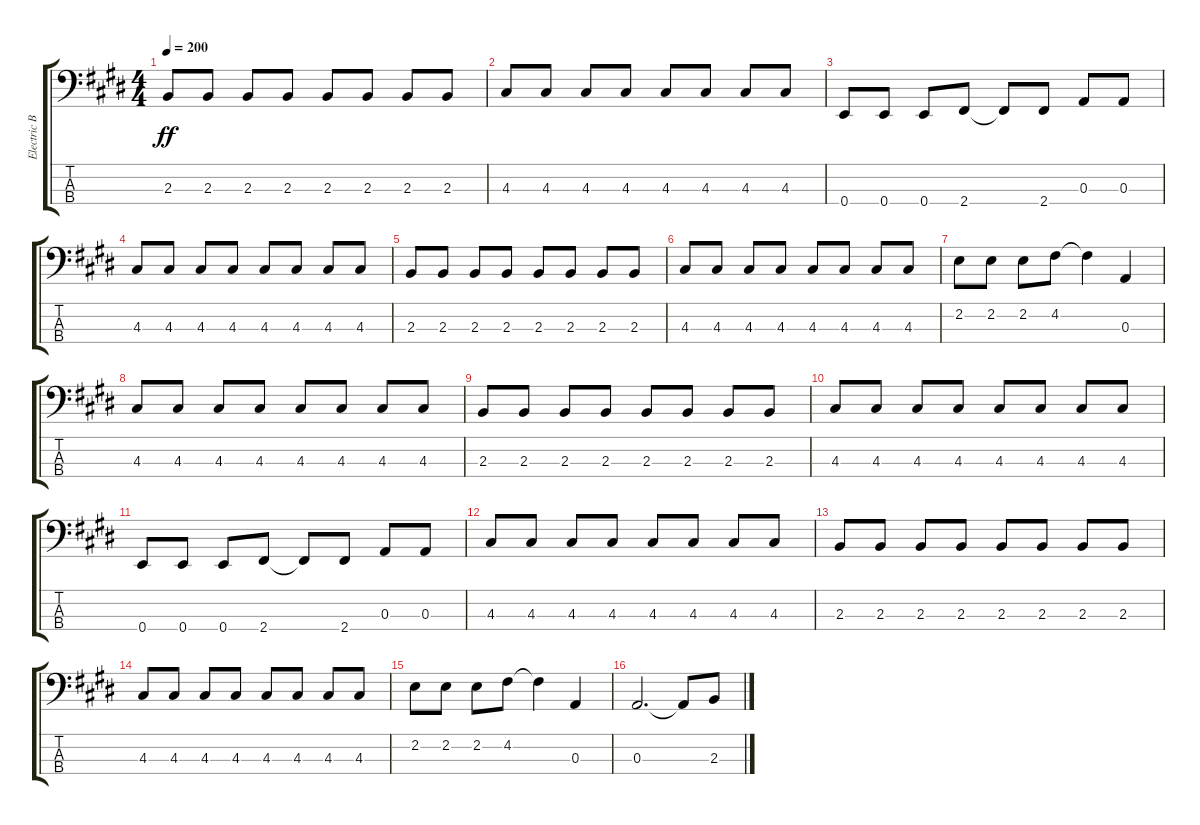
\track ("Electric Bass" "Electric B") {instrument electricbassfinger}
\staff {score tabs}
\tuning (G2 D2 A1 E1) {hide}
\ts (4 4)
\tempo 200
\clef f4
\ks c#minor
2.3.8{dy ff} 2.3.8 2.3.8 2.3.8 2.3.8 2.3.8 2.3.8 2.3.8 |
4.3.8 4.3.8 4.3.8 4.3.8 4.3.8 4.3.8 4.3.8 4.3.8 |
0.4.8 0.4.8 0.4.8 2.4.8 2.4{t}.8 2.4.8 0.3.8 0.3.8 |
4.3.8 4.3.8 4.3.8 4.3.8 4.3.8 4.3.8 4.3.8 4.3.8 |
2.3.8 2.3.8 2.3.8 2.3.8 2.3.8 2.3.8 2.3.8 2.3.8 |
4.3.8 4.3.8 4.3.8 4.3.8 4.3.8 4.3.8 4.3.8 4.3.8 |
2.2.8 2.2.8 2.2.8 4.2.8 4.2{t}.4 0.3.4 |
4.3.8 4.3.8 4.3.8 4.3.8 4.3.8 4.3.8 4.3.8 4.3.8 |
2.3.8 2.3.8 2.3.8 2.3.8 2.3.8 2.3.8 2.3.8 2.3.8 |
4.3.8 4.3.8 4.3.8 4.3.8 4.3.8 4.3.8 4.3.8 4.3.8 |
0.4.8 0.4.8 0.4.8 2.4.8 2.4{t}.8 2.4.8 0.3.8 0.3.8 |
4.3.8 4.3.8 4.3.8 4.3.8 4.3.8 4.3.8 4.3.8 4.3.8 |
2.3.8 2.3.8 2.3.8 2.3.8 2.3.8 2.3.8 2.3.8 2.3.8 |
4.3.8 4.3.8 4.3.8 4.3.8 4.3.8 4.3.8 4.3.8 4.3.8 |
2.2.8 2.2.8 2.2.8 4.2.8 4.2{t}.4 0.3.4 |
0.3.2{d} 0.3{t}.8 2.3.8
